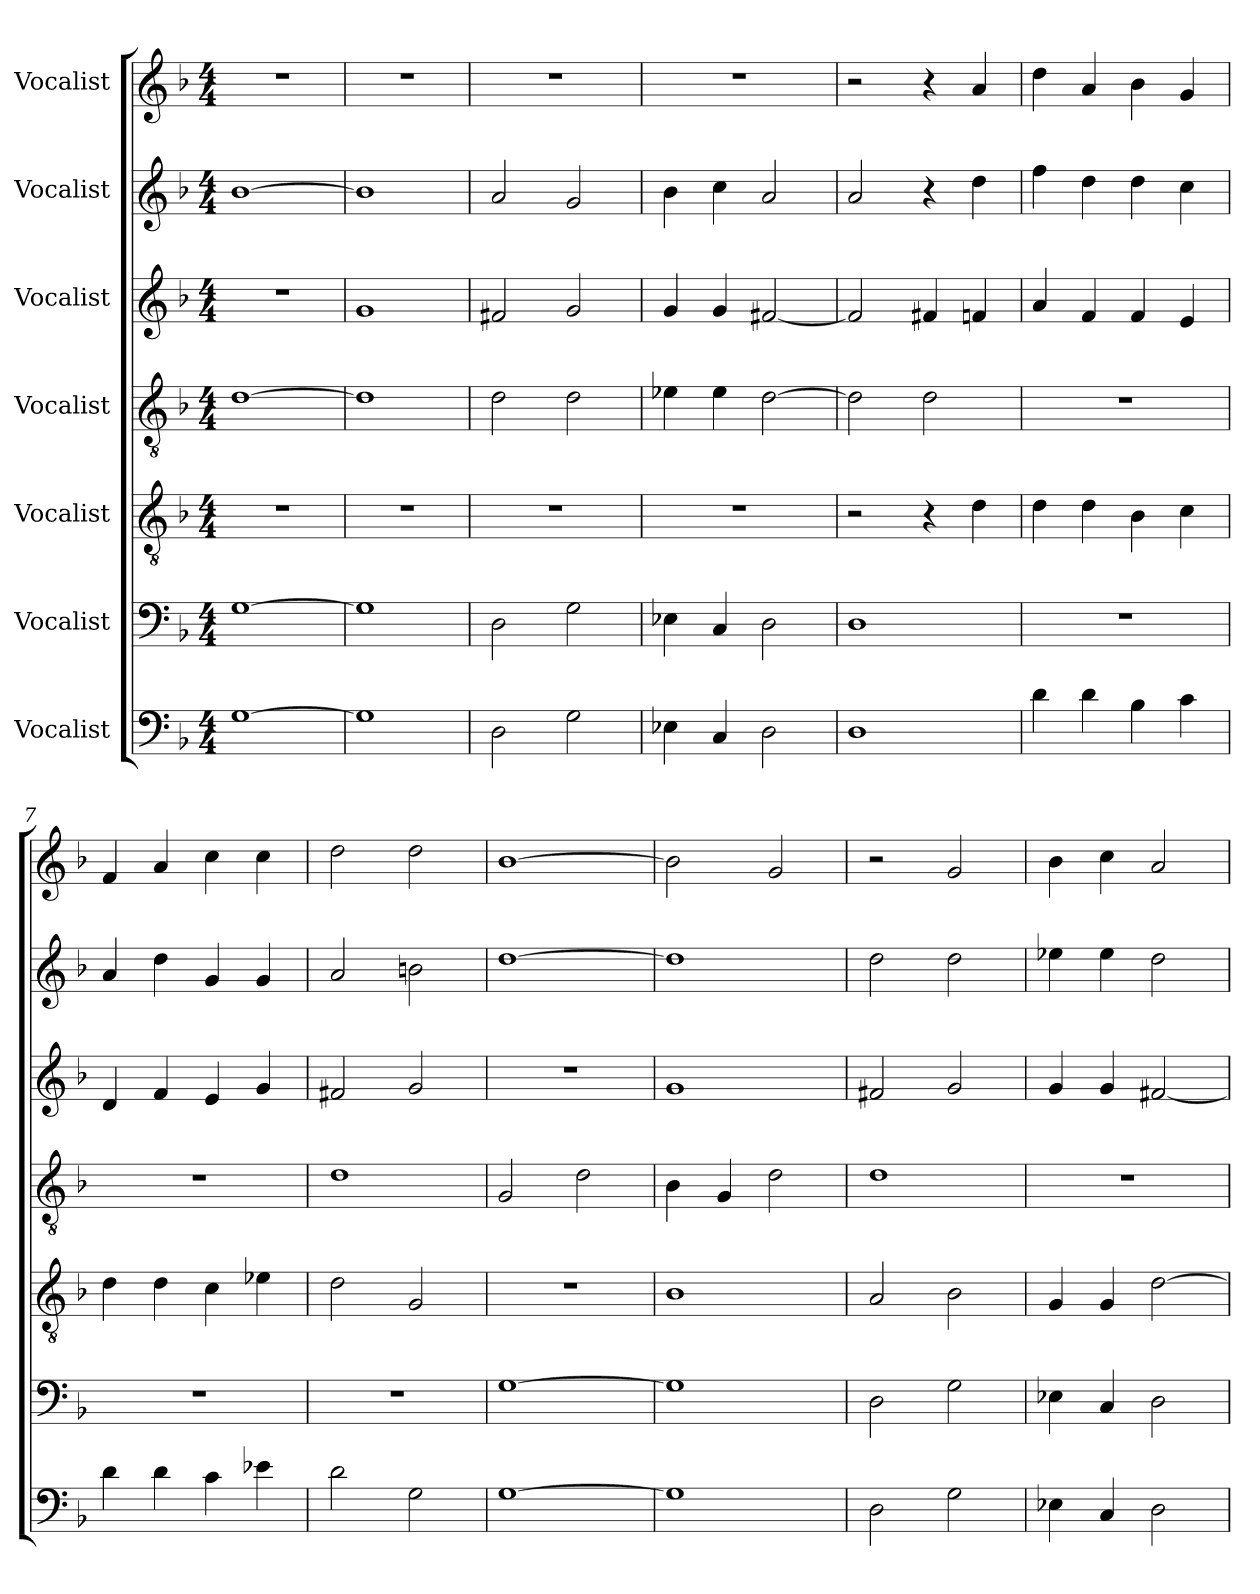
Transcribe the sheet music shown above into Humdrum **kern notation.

**kern	**kern	**kern	**kern	**kern	**kern	**kern
*part7	*part6	*part5	*part4	*part3	*part2	*part1
*staff7	*staff6	*staff5	*staff4	*staff3	*staff2	*staff1
*I"Vocalist	*I"Vocalist	*I"Vocalist	*I"Vocalist	*I"Vocalist	*I"Vocalist	*I"Vocalist
*clefF4	*clefF4	*clefGv2	*clefGv2	*clefG2	*clefG2	*clefG2
*k[b-]	*k[b-]	*k[b-]	*k[b-]	*k[b-]	*k[b-]	*k[b-]
*M4/4	*M4/4	*M4/4	*M4/4	*M4/4	*M4/4	*M4/4
*MM120	*MM120	*MM120	*MM120	*MM120	*MM120	*MM120
=1	=1	=1	=1	=1	=1	=1
[1G	[1G	1r	[1d	1r	[1b-	1r
=2	=2	=2	=2	=2	=2	=2
1G]	1G]	1r	1d]	1g	1b-]	1r
=3	=3	=3	=3	=3	=3	=3
2D\	2D\	1r	2d\	2f#X/	2a/	1r
2G\	2G\	.	2d\	2g/	2g/	.
=4	=4	=4	=4	=4	=4	=4
4E-X\	4E-X\	1r	4e-X\	4g/	4b-\	1r
4C/	4C/	.	4e-\	4g/	4cc\	.
2D\	2D\	.	[2d\	[2f#X/	2a/	.
=5	=5	=5	=5	=5	=5	=5
1D	1D	2r	2d\]	2f#/]	2a/	2r
.	.	4r	2d\	4f#X/	4r	4r
.	.	4d\	.	4fn/	4dd\	4a/
=6	=6	=6	=6	=6	=6	=6
4d\	1r	4d\	1r	4a/	4ff\	4dd\
4d\	.	4d\	.	4f/	4dd\	4a/
4B-\	.	4B-\	.	4f/	4dd\	4b-\
4c\	.	4c\	.	4e/	4cc\	4g/
=7	=7	=7	=7	=7	=7	=7
4d\	1r	4d\	1r	4d/	4a/	4f/
4d\	.	4d\	.	4f/	4dd\	4a/
4c\	.	4c\	.	4e/	4g/	4cc\
4e-X\	.	4e-X\	.	4g/	4g/	4cc\
=8	=8	=8	=8	=8	=8	=8
2d\	1r	2d\	1d	2f#X/	2a/	2dd\
2G\	.	2G/	.	2g/	2bn\	2dd\
=9	=9	=9	=9	=9	=9	=9
[1G	[1G	1r	2G/	1r	[1dd	[1b-
.	.	.	2d\	.	.	.
=10	=10	=10	=10	=10	=10	=10
1G]	1G]	1B-	4B-\	1g	1dd]	2b-\]
.	.	.	4G/	.	.	.
.	.	.	2d\	.	.	2g/
=11	=11	=11	=11	=11	=11	=11
2D\	2D\	2A/	1d	2f#X/	2dd\	2r
2G\	2G\	2B-\	.	2g/	2dd\	2g/
=12	=12	=12	=12	=12	=12	=12
4E-X\	4E-X\	4G/	1r	4g/	4ee-X\	4b-\
4C/	4C/	4G/	.	4g/	4ee-\	4cc\
2D\	2D\	[2d\	.	[2f#X/	2dd\	2a/
=	=	=	=	=	=	=
*-	*-	*-	*-	*-	*-	*-
